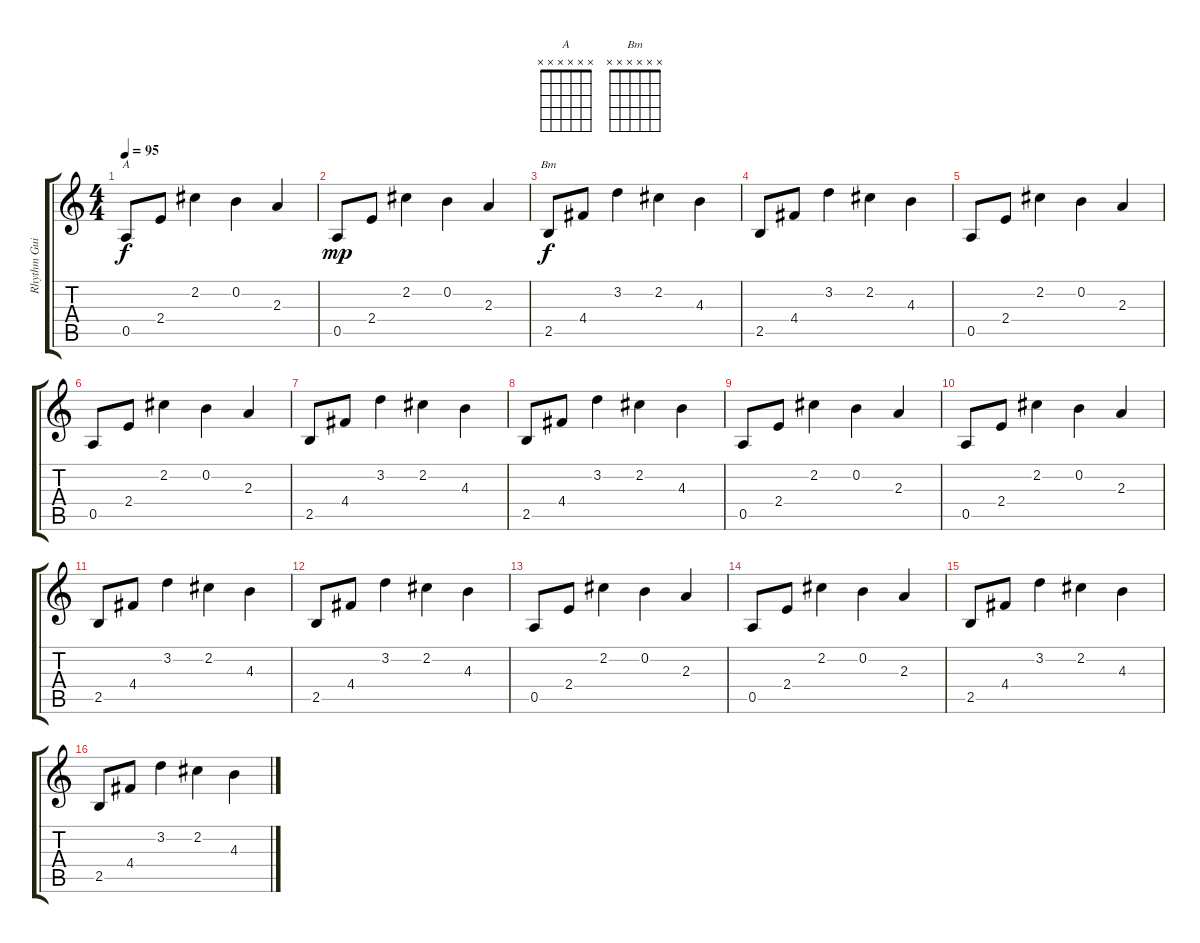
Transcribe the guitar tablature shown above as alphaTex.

\track ("Rhythm Guitar" "Rhythm Gui") {instrument acousticguitarsteel}
\staff {score tabs}
\tuning (E4 B3 G3 D3 A2 E2) {hide}
\chord ("A" x x x x x x) {firstfret 0}
\chord ("Bm" x x x x x x) {firstfret 0}
\ts (4 4)
\tempo 95
\clef g2
\ks c
0.5.8{ch "A" dy f} 2.4.8 2.2.4 0.2.4 2.3.4 |
0.5.8{dy mp} 2.4.8 2.2.4 0.2.4 2.3.4 |
2.5.8{ch "Bm" dy f} 4.4.8 3.2.4 2.2.4 4.3.4 |
2.5.8 4.4.8 3.2.4 2.2.4 4.3.4 |
0.5.8 2.4.8 2.2.4 0.2.4 2.3.4 |
0.5.8 2.4.8 2.2.4 0.2.4 2.3.4 |
2.5.8 4.4.8 3.2.4 2.2.4 4.3.4 |
2.5.8 4.4.8 3.2.4 2.2.4 4.3.4 |
0.5.8 2.4.8 2.2.4 0.2.4 2.3.4 |
0.5.8 2.4.8 2.2.4 0.2.4 2.3.4 |
2.5.8 4.4.8 3.2.4 2.2.4 4.3.4 |
2.5.8 4.4.8 3.2.4 2.2.4 4.3.4 |
0.5.8 2.4.8 2.2.4 0.2.4 2.3.4 |
0.5.8 2.4.8 2.2.4 0.2.4 2.3.4 |
2.5.8 4.4.8 3.2.4 2.2.4 4.3.4 |
2.5.8 4.4.8 3.2.4 2.2.4 4.3.4
